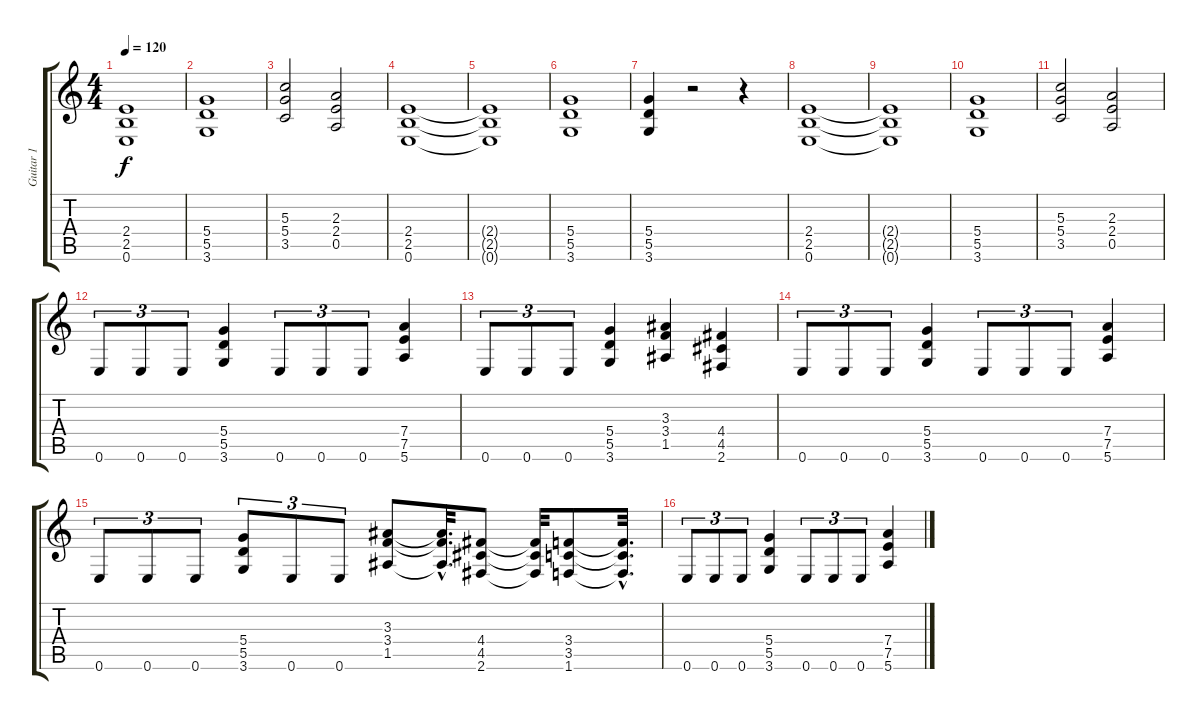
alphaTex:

\track ("Guitar 1" "Guitar 1") {instrument distortionguitar}
\staff {score tabs}
\tuning (E4 B3 G3 D3 A2 E2) {hide}
\ts (4 4)
\tempo 120
\clef g2
\ks c
(2.4{t} 2.5{t} 0.6{t}).1{dy f} |
(5.4 5.5 3.6).1 |
(5.3 5.4 3.5).2 (2.3 2.4 0.5).2 |
(2.4 2.5 0.6).1 |
(2.4{t} 2.5{t} 0.6{t}).1 |
(5.4 5.5 3.6).1 |
(5.4 5.5 3.6).4 r.2 r.4 |
(2.4 2.5 0.6).1 |
(2.4{t} 2.5{t} 0.6{t}).1 |
(5.4 5.5 3.6).1 |
(5.3 5.4 3.5).2 (2.3 2.4 0.5).2 |
0.6.8{tu (3 2)} 0.6.8{tu (3 2)} 0.6.8{tu (3 2)} (5.4 5.5 3.6).4 0.6.8{tu (3 2)} 0.6.8{tu (3 2)} 0.6.8{tu (3 2)} (7.4 7.5 5.6).4 |
0.6.8{tu (3 2)} 0.6.8{tu (3 2)} 0.6.8{tu (3 2)} (5.4 5.5 3.6).4 (3.3 3.4 1.5).4 (4.4 4.5 2.6).4 |
0.6.8{tu (3 2)} 0.6.8{tu (3 2)} 0.6.8{tu (3 2)} (5.4 5.5 3.6).4 0.6.8{tu (3 2)} 0.6.8{tu (3 2)} 0.6.8{tu (3 2)} (7.4 7.5 5.6).4 |
0.6.8{tu (3 2)} 0.6.8{tu (3 2)} 0.6.8{tu (3 2)} (5.4 5.5 3.6).8{tu (3 2)} 0.6.8{tu (3 2)} 0.6.8{tu (3 2)} (3.3 3.4 1.5).8 (3.3{hac t} 3.4{hac t} 1.5{hac t}).32{d} (4.4 4.5 2.6).8 (4.4{t} 4.5{t} 2.6{t}).32 (3.4 3.5 1.6).8 (3.4{hac t} 3.5{hac t} 1.6{hac t}).32{d} |
0.6.8{tu (3 2)} 0.6.8{tu (3 2)} 0.6.8{tu (3 2)} (5.4 5.5 3.6).4 0.6.8{tu (3 2)} 0.6.8{tu (3 2)} 0.6.8{tu (3 2)} (7.4 7.5 5.6).4
